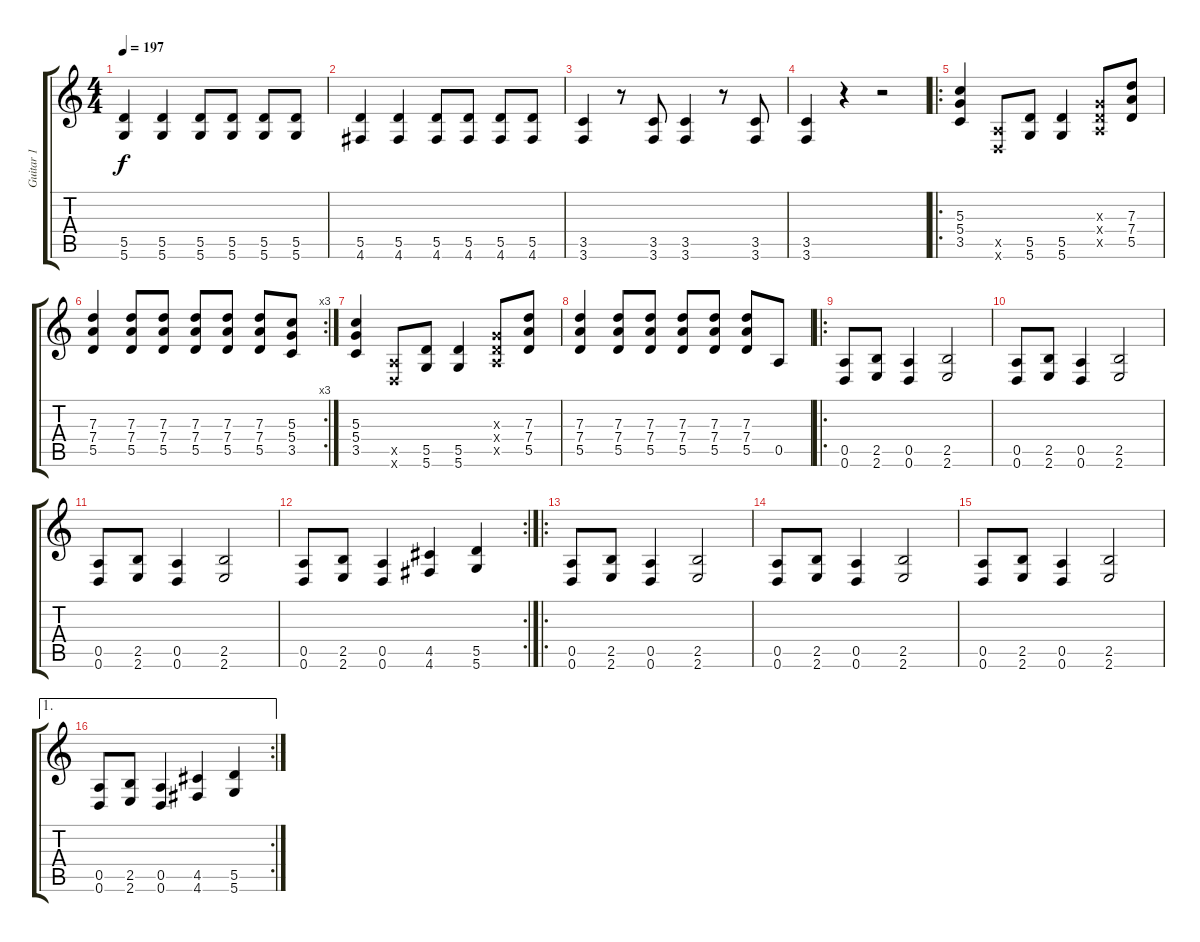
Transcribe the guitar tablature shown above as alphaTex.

\track ("Guitar 1" "Guitar 1") {instrument distortionguitar}
\staff {score tabs}
\tuning (E4 B3 G3 D3 A2 D2) {hide}
\ts (4 4)
\tempo 197
\clef g2
\ks c
(5.5 5.6).4{dy f} (5.5 5.6).4 (5.5 5.6).8 (5.5 5.6).8 (5.5 5.6).8 (5.5 5.6).8 |
(5.5 4.6).4 (5.5 4.6).4 (5.5 4.6).8 (5.5 4.6).8 (5.5 4.6).8 (5.5 4.6).8 |
(3.5 3.6).4 r.8 (3.5 3.6).8 (3.5 3.6).4 r.8 (3.5 3.6).8 |
(3.5 3.6).4 r.4 r.2 |
\ro
(5.3 5.4 3.5).4 (0.5{x} 0.6{x}).8 (5.5 5.6).8 (5.5 5.6).4 (0.3{x} 0.4{x} 0.5{x}).8 (7.3 7.4 5.5).8 |
\rc 3
(7.3 7.4 5.5).4 (7.3 7.4 5.5).8 (7.3 7.4 5.5).8 (7.3 7.4 5.5).8 (7.3 7.4 5.5).8 (7.3 7.4 5.5).8 (5.3 5.4 3.5).8 |
(5.3 5.4 3.5).4 (0.5{x} 0.6{x}).8 (5.5 5.6).8 (5.5 5.6).4 (0.3{x} 0.4{x} 0.5{x}).8 (7.3 7.4 5.5).8 |
(7.3 7.4 5.5).4 (7.3 7.4 5.5).8 (7.3 7.4 5.5).8 (7.3 7.4 5.5).8 (7.3 7.4 5.5).8 (7.3 7.4 5.5).8 0.5.8 |
\ro
(0.5 0.6).8 (2.5 2.6).8 (0.5 0.6).4 (2.5 2.6).2 |
(0.5 0.6).8 (2.5 2.6).8 (0.5 0.6).4 (2.5 2.6).2 |
(0.5 0.6).8 (2.5 2.6).8 (0.5 0.6).4 (2.5 2.6).2 |
\rc 2
(0.5 0.6).8 (2.5 2.6).8 (0.5 0.6).4 (4.5 4.6).4 (5.5 5.6).4 |
\ro
(0.5 0.6).8 (2.5 2.6).8 (0.5 0.6).4 (2.5 2.6).2 |
(0.5 0.6).8 (2.5 2.6).8 (0.5 0.6).4 (2.5 2.6).2 |
(0.5 0.6).8 (2.5 2.6).8 (0.5 0.6).4 (2.5 2.6).2 |
\ae 1
\rc 2
(0.5 0.6).8 (2.5 2.6).8 (0.5 0.6).4 (4.5 4.6).4 (5.5 5.6).4
